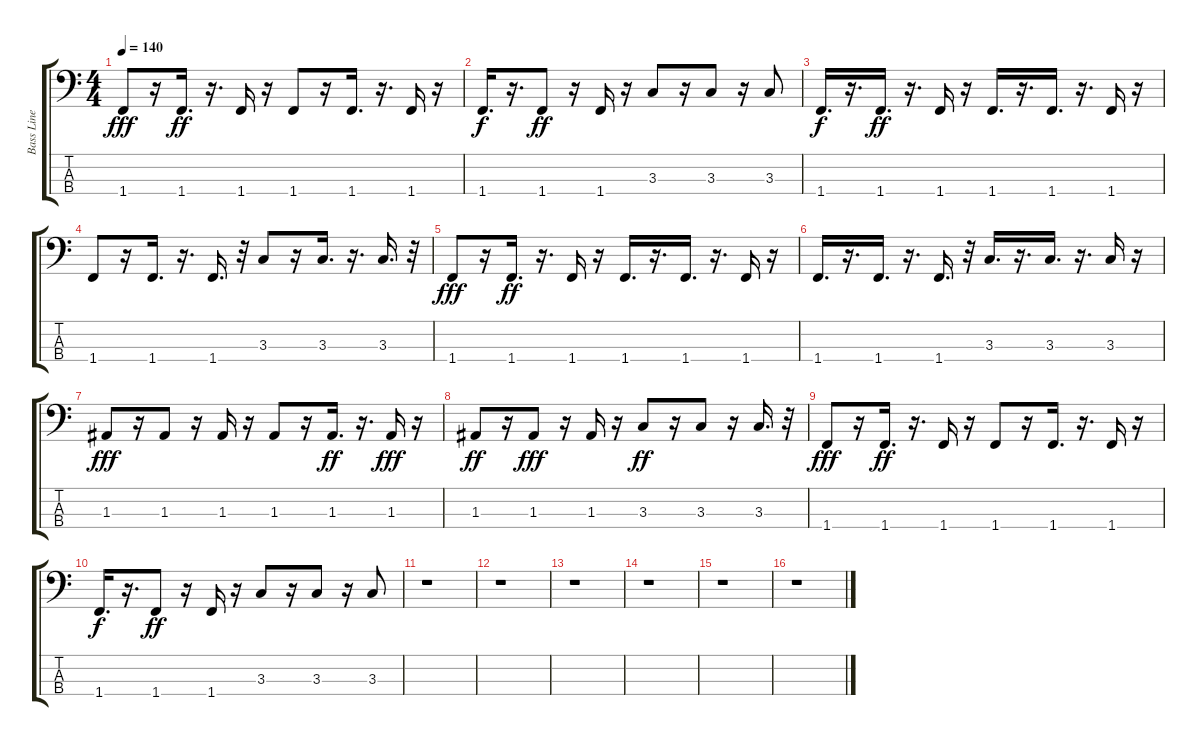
\track ("Bass Line" "Bass Line") {instrument acousticbass}
\staff {score tabs}
\tuning (G2 D2 A1 E1) {hide}
\ts (4 4)
\tempo 140
\clef f4
\ks c
1.4.8{dy fff} r.16 1.4.16{d dy ff} r.16{d} 1.4.16 r.16 1.4.8 r.16 1.4.16{d} r.16{d} 1.4.16 r.16 |
1.4.16{d dy f} r.16{d} 1.4.8{dy ff} r.16 1.4.16 r.16 3.3.8 r.16 3.3.8 r.16 3.3.8 |
1.4.16{d dy f} r.16{d} 1.4.16{d dy ff} r.16{d} 1.4.16 r.16 1.4.16{d} r.16{d} 1.4.16{d} r.16{d} 1.4.16 r.16 |
1.4.8 r.16 1.4.16{d} r.16{d} 1.4.16{d} r.32 3.3.8 r.16 3.3.16{d} r.16{d} 3.3.16{d} r.32 |
1.4.8{dy fff} r.16 1.4.16{d dy ff} r.16{d} 1.4.16 r.16 1.4.16{d} r.16{d} 1.4.16{d} r.16{d} 1.4.16 r.16 |
1.4.16{d} r.16{d} 1.4.16{d} r.16{d} 1.4.16{d} r.32 3.3.16{d} r.16{d} 3.3.16{d} r.16{d} 3.3.16 r.16 |
1.3.8{dy fff} r.16 1.3.8 r.16 1.3.16 r.16 1.3.8 r.16 1.3.16{d dy ff} r.16{d} 1.3.16{dy fff} r.16 |
1.3.8{dy ff} r.16 1.3.8{dy fff} r.16 1.3.16 r.16 3.3.8{dy ff} r.16 3.3.8 r.16 3.3.16{d} r.32 |
1.4.8{dy fff} r.16 1.4.16{d dy ff} r.16{d} 1.4.16 r.16 1.4.8 r.16 1.4.16{d} r.16{d} 1.4.16 r.16 |
1.4.16{d dy f} r.16{d} 1.4.8{dy ff} r.16 1.4.16 r.16 3.3.8 r.16 3.3.8 r.16 3.3.8 |
r.1 |
r.1 |
r.1 |
r.1 |
r.1 |
r.1
